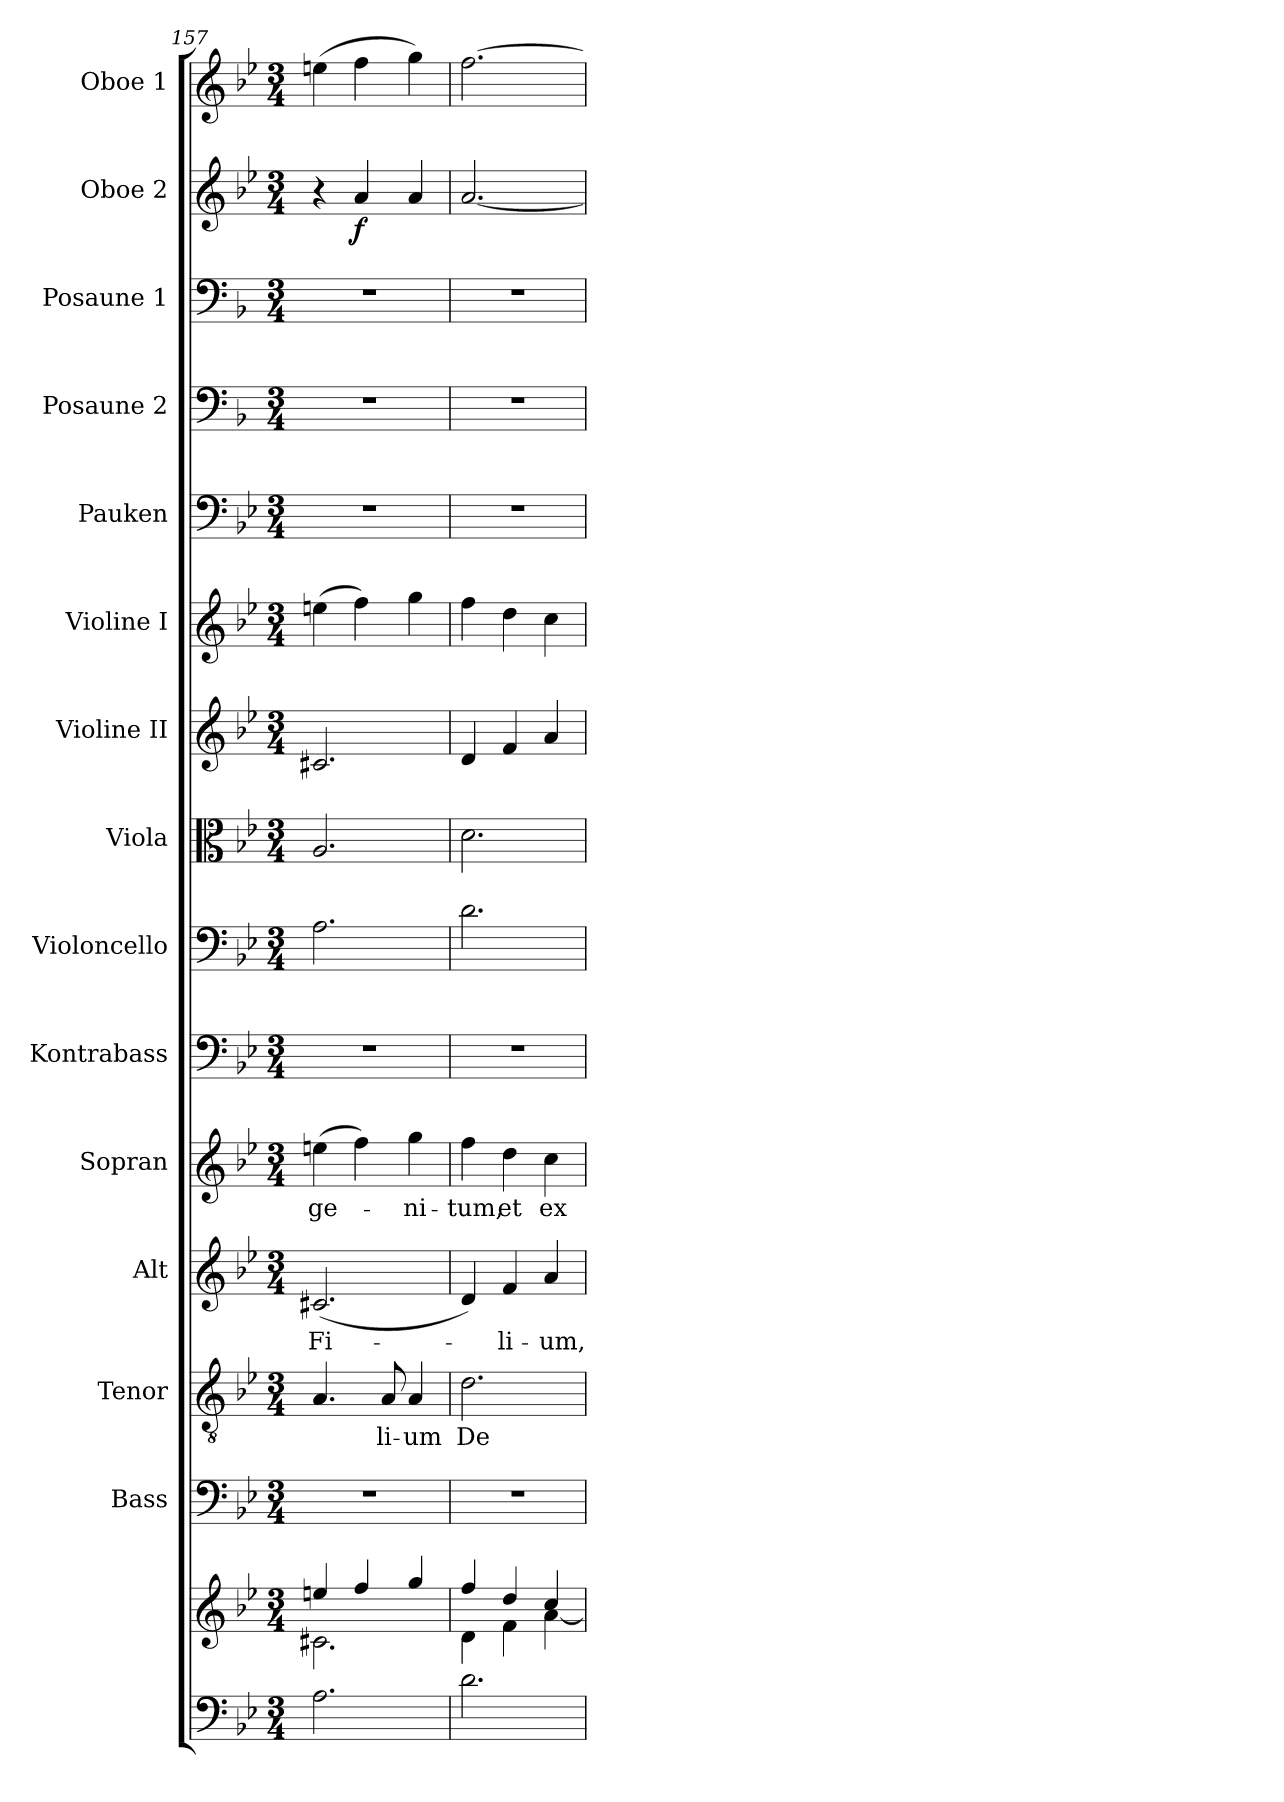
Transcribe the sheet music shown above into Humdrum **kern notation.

**kern	**kern	**kern	**kern	**text	**kern	**text	**kern	**text	**kern	**kern	**kern	**kern	**kern	**kern	**kern	**kern	**kern	**dynam	**kern
*part15	*part15	*part14	*part13	*part13	*part12	*part12	*part11	*part11	*part10	*part9	*part8	*part7	*part6	*part5	*part4	*part3	*part2	*part2	*part1
*staff16	*staff15	*staff14	*staff13	*staff13	*staff12	*staff12	*staff11	*staff11	*staff10	*staff9	*staff8	*staff7	*staff6	*staff5	*staff4	*staff3	*staff2	*staff2	*staff1
*	*	*I"Bass	*I"Tenor	*	*I"Alt	*	*I"Sopran	*	*I"Kontrabass	*I"Violoncello	*I"Viola	*I"Violine II	*I"Violine I	*I"Pauken	*I"Posaune 2	*I"Posaune 1	*I"Oboe 2	*	*I"Oboe 1
*	*	*I'B.	*I'T.	*	*I'A.	*	*I'S.	*	*I'Kb.	*I'Vc.	*I'Vla.	*I'Vl. II	*I'Vl. I	*I'Pk.	*I'Pos. 2	*I'Pos. 1	*I'Ob. 2	*	*I'Ob. 1
*clefF4	*clefG2	*clefF4	*clefGv2	*	*clefG2	*	*clefG2	*	*clefF4	*clefF4	*clefC3	*clefG2	*clefG2	*clefF4	*clefF4	*clefF4	*clefG2	*	*clefG2
*	*	*	*	*	*	*	*	*	*ITrd7c12	*	*	*	*	*	*ITrd4c7	*ITrd4c7	*	*	*
*k[b-e-]	*k[b-e-]	*k[b-e-]	*k[b-e-]	*	*k[b-e-]	*	*k[b-e-]	*	*k[b-e-]	*k[b-e-]	*k[b-e-]	*k[b-e-]	*k[b-e-]	*k[b-e-]	*k[b-e-]	*k[b-e-]	*k[b-e-]	*	*k[b-e-]
*B-:	*B-:	*B-:	*B-:	*	*B-:	*	*B-:	*	*B-:	*B-:	*B-:	*B-:	*B-:	*B-:	*B-:	*B-:	*B-:	*	*B-:
*M3/4	*M3/4	*M3/4	*M3/4	*	*M3/4	*	*M3/4	*	*M3/4	*M3/4	*M3/4	*M3/4	*M3/4	*M3/4	*M3/4	*M3/4	*M3/4	*	*M3/4
=157	=157	=157	=157	=157	=157	=157	=157	=157	=157	=157	=157	=157	=157	=157	=157	=157	=157	=157	=157
*	*^	*	*	*	*	*	*	*	*	*	*	*	*	*	*	*	*	*	*
!	!	!	!	!	!	!	!LO:LY:b	!	!LO:LY:b	!	!	!	!	!	!	!	!	!	!	!
2.A\	4een/	2.c#X\	2.r	4.A/	.	(<2.c#X/	Fi-	(>4een\	-ge-	2.r	2.A\	2.A/	2.c#X/	(>4een\	2.r	2.r	2.r	4r	.	(>4een\
!	!	!	!	!	!	!	!	!	!	!	!	!	!	!	!	!	!	!	!LO:DY:b	!
.	4ff/	.	.	.	.	.	.	4ff\)	.	.	.	.	.	4ff\)	.	.	.	4a/	f	4ff\
!	!	!	!	!	!LO:LY:b	!	!	!	!	!	!	!	!	!	!	!	!	!	!	!
.	.	.	.	8A/	-li-	.	.	.	.	.	.	.	.	.	.	.	.	.	.	.
!	!	!	!	!	!LO:LY:b	!	!	!	!LO:LY:b	!	!	!	!	!	!	!	!	!	!	!
.	4gg/	.	.	4A/	-um	.	.	4gg\	-ni-	.	.	.	.	4gg\	.	.	.	4a/	.	4gg\)
=158	=158	=158	=158	=158	=158	=158	=158	=158	=158	=158	=158	=158	=158	=158	=158	=158	=158	=158	=158	=158
!	!	!	!	!	!LO:LY:b	!	!	!	!LO:LY:b	!	!	!	!	!	!	!	!	!	!	!
2.d\	4ff/	4d\	2.r	2.d\	De-	4d/)	.	4ff\	-tum,	2.r	2.d\	2.d\	4d/	4ff\	2.r	2.r	2.r	[2.a/	.	[2.ff\
!	!	!	!	!	!	!	!LO:LY:b	!	!LO:LY:b	!	!	!	!	!	!	!	!	!	!	!
.	4dd/	4f\	.	.	.	4f/	-li-	4dd\	et	.	.	.	4f/	4dd\	.	.	.	.	.	.
!	!	!	!	!	!	!	!LO:LY:b	!	!LO:LY:b	!	!	!	!	!	!	!	!	!	!	!
.	4cc/	[<4a\	.	.	.	4a/	-um,	4cc\	ex	.	.	.	4a/	4cc\	.	.	.	.	.	.
*	*v	*v	*	*	*	*	*	*	*	*	*	*	*	*	*	*	*	*	*	*
=	=	=	=	=	=	=	=	=	=	=	=	=	=	=	=	=	=	=	=
*-	*-	*-	*-	*-	*-	*-	*-	*-	*-	*-	*-	*-	*-	*-	*-	*-	*-	*-	*-
